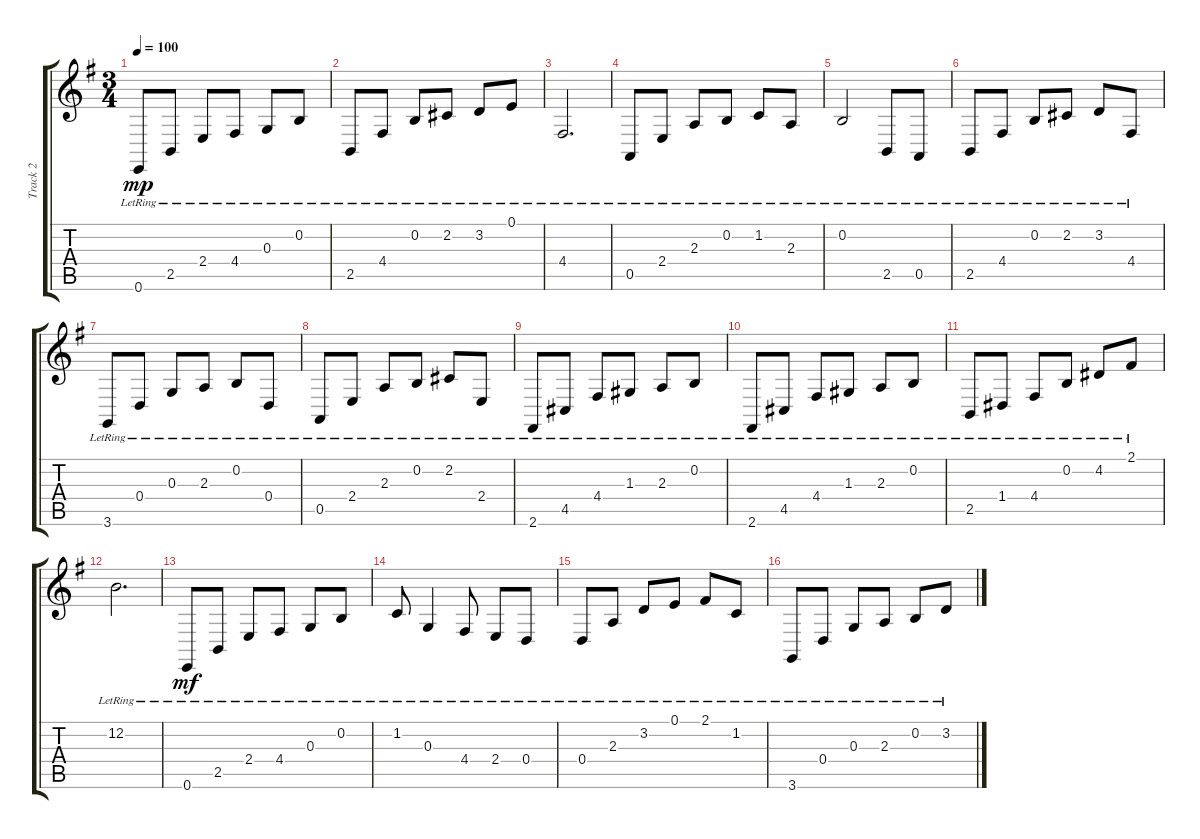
\track ("Track 2" "Track 2") {instrument acousticgrandpiano}
\staff {score tabs}
\tuning (E4 B3 G3 D3 A2 E2) {hide}
\ts (3 4)
\tempo 100
\clef g2
\ks g
0.6{lr}.8{dy mp} 2.5{lr}.8 2.4{lr}.8 4.4{lr}.8 0.3{lr}.8 0.2{lr}.8 |
2.5{lr}.8 4.4{lr}.8 0.2{lr}.8 2.2{lr}.8 3.2{lr}.8 0.1{lr}.8 |
4.4{lr}.2{d} |
0.5{lr}.8 2.4{lr}.8 2.3{lr}.8 0.2{lr}.8 1.2{lr}.8 2.3{lr}.8 |
0.2{lr}.2 2.5{lr}.8 0.5{lr}.8 |
2.5{lr}.8 4.4{lr}.8 0.2{lr}.8 2.2{lr}.8 3.2{lr}.8 4.4{lr}.8 |
3.6{lr}.8 0.4{lr}.8 0.3{lr}.8 2.3{lr}.8 0.2{lr}.8 0.4{lr}.8 |
0.5{lr}.8 2.4{lr}.8 2.3{lr}.8 0.2{lr}.8 2.2{lr}.8 2.4{lr}.8 |
2.6{lr}.8 4.5{lr}.8 4.4{lr}.8 1.3{lr}.8 2.3{lr}.8 0.2{lr}.8 |
2.6{lr}.8 4.5{lr}.8 4.4{lr}.8 1.3{lr}.8 2.3{lr}.8 0.2{lr}.8 |
2.5{lr}.8 1.4{lr}.8 4.4{lr}.8 0.2{lr}.8 4.2{lr}.8 2.1{lr}.8 |
12.2{lr}.2{d} |
0.6{lr}.8{dy mf} 2.5{lr}.8 2.4{lr}.8 4.4{lr}.8 0.3{lr}.8 0.2{lr}.8 |
1.2{lr}.8 0.3{lr}.4 4.4{lr}.8 2.4{lr}.8 0.4{lr}.8 |
0.4{lr}.8 2.3{lr}.8 3.2{lr}.8 0.1{lr}.8 2.1{lr}.8 1.2{lr}.8 |
3.6{lr}.8 0.4{lr}.8 0.3{lr}.8 2.3{lr}.8 0.2{lr}.8 3.2{lr}.8
